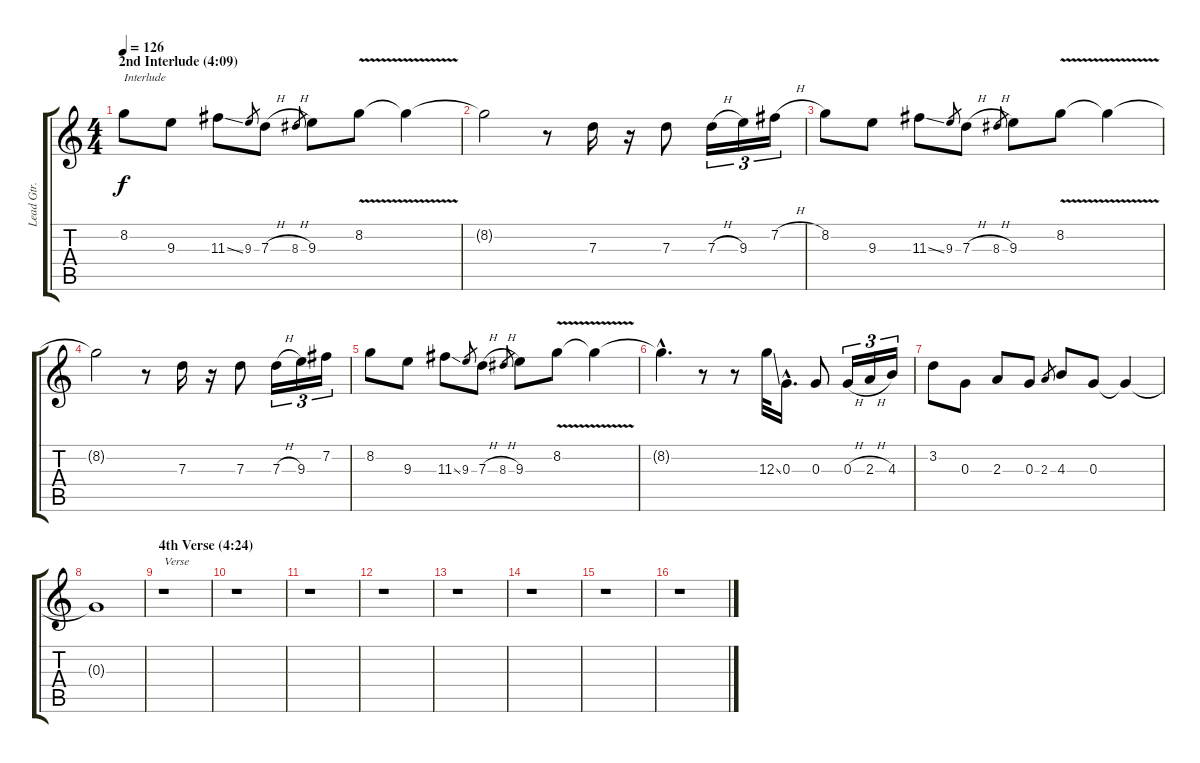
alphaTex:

\track ("Lead Gtr. (E. Bell)" "Lead Gtr. ") {instrument overdrivenguitar}
\staff {score tabs}
\tuning (E4 B3 G3 D3 A2 E2) {hide}
\ts (4 4)
\section ("" "2nd Interlude (4:09)")
\tempo 126
\clef g2
\ks c
8.2.8{txt "Interlude" dy f} 9.3.8 11.3{ss}.8 9.3.8{gr} 7.3{h}.8 8.3{h}.8{gr} 9.3.8 8.2{v}.8 8.2{t}.4 |
8.2{t}.2 r.8 7.3.16 r.16 7.3.8 7.3{h}.16{tu (3 2)} 9.3.16{tu (3 2)} 7.2{h}.16{tu (3 2)} |
8.2.8 9.3.8 11.3{ss}.8 9.3.8{gr} 7.3{h}.8 8.3{h}.8{gr} 9.3.8 8.2{v}.8 8.2{t}.4 |
8.2{t}.2 r.8 7.3.16 r.16 7.3.8 7.3{h}.16{tu (3 2)} 9.3.16{tu (3 2)} 7.2.16{tu (3 2)} |
8.2.8 9.3.8 11.3{ss}.8 9.3.8{gr} 7.3{h}.8 8.3{h}.8{gr} 9.3.8 8.2{v}.8 8.2{t}.4 |
8.2{hac t}.4{d} r.8 r.8 12.3{ss}.32 0.3{hac}.16{d} 0.3.8 0.3{h}.16{tu (3 2)} 2.3{h}.16{tu (3 2)} 4.3.16{tu (3 2)} |
3.2.8 0.3.8 2.3.8 0.3.8 2.3.8{gr} 4.3.8 0.3.8 0.3{t}.4 |
0.3{t}.1 |
\section ("" "4th Verse (4:24)")
r.1{txt "Verse"} |
r.1 |
r.1 |
r.1 |
r.1 |
r.1 |
r.1 |
r.1
